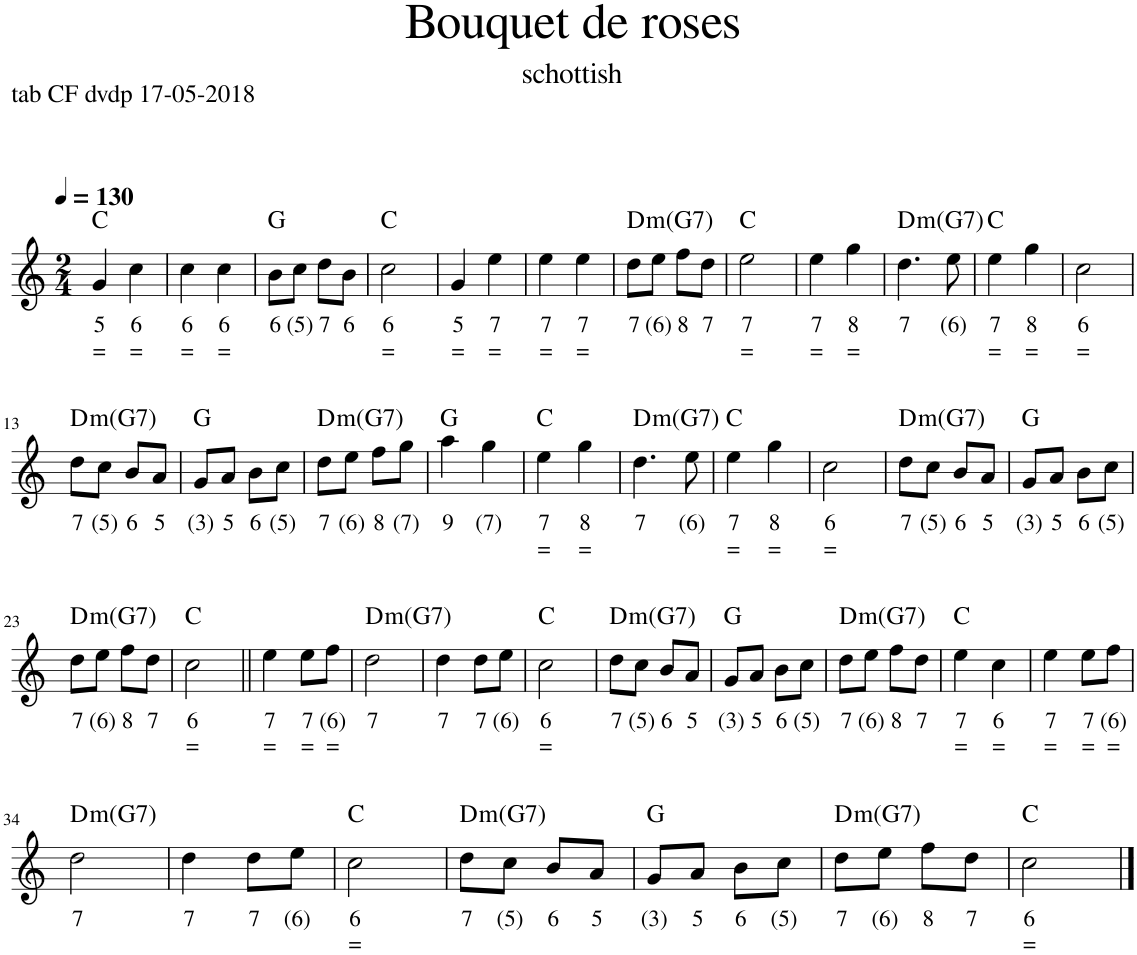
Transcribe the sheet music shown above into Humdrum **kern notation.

**kern	**text	**text	**harte
*part1	*part1	*part1	*part1
*staff1	*staff1	*staff1	*
*I"Accordeon	*	*	*
*I'Acc.	*	*	*
*clefG2	*	*	*
*k[]	*	*	*
*M2/4	*	*	*
*MM130	*	*	*
=1	=1	=1	=1
!	!LO:LY:b	!LO:LY:b	!
4g/	5	=	C:maj
!	!LO:LY:b	!LO:LY:b	!
4cc\	6	=	.
=2	=2	=2	=2
!	!LO:LY:b	!LO:LY:b	!
4cc\	6	=	.
!	!LO:LY:b	!LO:LY:b	!
4cc\	6	=	.
=3	=3	=3	=3
!	!LO:LY:b	!	!
8b\L	6	.	G:maj
!	!LO:LY:b	!	!
8cc\J	(5)	.	.
!	!LO:LY:b	!	!
8dd\L	7	.	.
!	!LO:LY:b	!	!
8b\J	6	.	.
=4	=4	=4	=4
!	!LO:LY:b	!LO:LY:b	!
2cc\	6	=	C:maj
=5	=5	=5	=5
!	!LO:LY:b	!LO:LY:b	!
4g/	5	=	.
!	!LO:LY:b	!LO:LY:b	!
4ee\	7	=	.
=6	=6	=6	=6
!	!LO:LY:b	!LO:LY:b	!
4ee\	7	=	.
!	!LO:LY:b	!LO:LY:b	!
4ee\	7	=	.
=7	=7	=7	=7
!	!LO:LY:b	!	!LO:H:kt=m
8dd\L	7	.	D:min
!	!LO:LY:b	!	!
8ee\J	(6)	.	.
!	!LO:LY:b	!	!
8ff\L	8	.	.
!	!LO:LY:b	!	!
8dd\J	7	.	.
=8	=8	=8	=8
!	!LO:LY:b	!LO:LY:b	!
2ee\	7	=	C:maj
=9	=9	=9	=9
!	!LO:LY:b	!LO:LY:b	!
4ee\	7	=	.
!	!LO:LY:b	!LO:LY:b	!
4gg\	8	=	.
=10	=10	=10	=10
!	!LO:LY:b	!	!LO:H:kt=m
4.dd\	7	.	D:min
!	!LO:LY:b	!	!
8ee\	(6)	.	.
=11	=11	=11	=11
!	!LO:LY:b	!LO:LY:b	!
4ee\	7	=	C:maj
!	!LO:LY:b	!LO:LY:b	!
4gg\	8	=	.
=12	=12	=12	=12
!	!LO:LY:b	!LO:LY:b	!
2cc\	6	=	.
!!LO:LB:g=z
=13	=13	=13	=13
!	!LO:LY:b	!	!LO:H:kt=m
8dd\L	7	.	D:min
!	!LO:LY:b	!	!
8cc\J	(5)	.	.
!	!LO:LY:b	!	!
8b/L	6	.	.
!	!LO:LY:b	!	!
8a/J	5	.	.
=14	=14	=14	=14
!	!LO:LY:b	!	!
8g/L	(3)	.	G:maj
!	!LO:LY:b	!	!
8a/J	5	.	.
!	!LO:LY:b	!	!
8b\L	6	.	.
!	!LO:LY:b	!	!
8cc\J	(5)	.	.
=15	=15	=15	=15
!	!LO:LY:b	!	!LO:H:kt=m
8dd\L	7	.	D:min
!	!LO:LY:b	!	!
8ee\J	(6)	.	.
!	!LO:LY:b	!	!
8ff\L	8	.	.
!	!LO:LY:b	!	!
8gg\J	(7)	.	.
=16	=16	=16	=16
!	!LO:LY:b	!	!
4aa\	9	.	G:maj
!	!LO:LY:b	!	!
4gg\	(7)	.	.
=17	=17	=17	=17
!	!LO:LY:b	!LO:LY:b	!
4ee\	7	=	C:maj
!	!LO:LY:b	!LO:LY:b	!
4gg\	8	=	.
=18	=18	=18	=18
!	!LO:LY:b	!	!LO:H:kt=m
4.dd\	7	.	D:min
!	!LO:LY:b	!	!
8ee\	(6)	.	.
=19	=19	=19	=19
!	!LO:LY:b	!LO:LY:b	!
4ee\	7	=	C:maj
!	!LO:LY:b	!LO:LY:b	!
4gg\	8	=	.
=20	=20	=20	=20
!	!LO:LY:b	!LO:LY:b	!
2cc\	6	=	.
=21	=21	=21	=21
!	!LO:LY:b	!	!LO:H:kt=m
8dd\L	7	.	D:min
!	!LO:LY:b	!	!
8cc\J	(5)	.	.
!	!LO:LY:b	!	!
8b/L	6	.	.
!	!LO:LY:b	!	!
8a/J	5	.	.
=22	=22	=22	=22
!	!LO:LY:b	!	!
8g/L	(3)	.	G:maj
!	!LO:LY:b	!	!
8a/J	5	.	.
!	!LO:LY:b	!	!
8b\L	6	.	.
!	!LO:LY:b	!	!
8cc\J	(5)	.	.
!!LO:LB:g=z
=23	=23	=23	=23
!	!LO:LY:b	!	!LO:H:kt=m
8dd\L	7	.	D:min
!	!LO:LY:b	!	!
8ee\J	(6)	.	.
!	!LO:LY:b	!	!
8ff\L	8	.	.
!	!LO:LY:b	!	!
8dd\J	7	.	.
=24	=24	=24	=24
!	!LO:LY:b	!LO:LY:b	!
2cc\	6	=	C:maj
=25||	=25||	=25||	=25||
!	!LO:LY:b	!LO:LY:b	!
4ee\	7	=	.
!	!LO:LY:b	!LO:LY:b	!
8ee\L	7	=	.
!	!LO:LY:b	!LO:LY:b	!
8ff\J	(6)	=	.
=26	=26	=26	=26
!	!LO:LY:b	!	!LO:H:kt=m
2dd\	7	.	D:min
=27	=27	=27	=27
!	!LO:LY:b	!	!
4dd\	7	.	.
!	!LO:LY:b	!	!
8dd\L	7	.	.
!	!LO:LY:b	!	!
8ee\J	(6)	.	.
=28	=28	=28	=28
!	!LO:LY:b	!LO:LY:b	!
2cc\	6	=	C:maj
=29	=29	=29	=29
!	!LO:LY:b	!	!LO:H:kt=m
8dd\L	7	.	D:min
!	!LO:LY:b	!	!
8cc\J	(5)	.	.
!	!LO:LY:b	!	!
8b/L	6	.	.
!	!LO:LY:b	!	!
8a/J	5	.	.
=30	=30	=30	=30
!	!LO:LY:b	!	!
8g/L	(3)	.	G:maj
!	!LO:LY:b	!	!
8a/J	5	.	.
!	!LO:LY:b	!	!
8b\L	6	.	.
!	!LO:LY:b	!	!
8cc\J	(5)	.	.
=31	=31	=31	=31
!	!LO:LY:b	!	!LO:H:kt=m
8dd\L	7	.	D:min
!	!LO:LY:b	!	!
8ee\J	(6)	.	.
!	!LO:LY:b	!	!
8ff\L	8	.	.
!	!LO:LY:b	!	!
8dd\J	7	.	.
=32	=32	=32	=32
!	!LO:LY:b	!LO:LY:b	!
4ee\	7	=	C:maj
!	!LO:LY:b	!LO:LY:b	!
4cc\	6	=	.
=33	=33	=33	=33
!	!LO:LY:b	!LO:LY:b	!
4ee\	7	=	.
!	!LO:LY:b	!LO:LY:b	!
8ee\L	7	=	.
!	!LO:LY:b	!LO:LY:b	!
8ff\J	(6)	=	.
!!LO:LB:g=z
=34	=34	=34	=34
!	!LO:LY:b	!	!LO:H:kt=m
2dd\	7	.	D:min
=35	=35	=35	=35
!	!LO:LY:b	!	!
4dd\	7	.	.
!	!LO:LY:b	!	!
8dd\L	7	.	.
!	!LO:LY:b	!	!
8ee\J	(6)	.	.
=36	=36	=36	=36
!	!LO:LY:b	!LO:LY:b	!
2cc\	6	=	C:maj
=37	=37	=37	=37
!	!LO:LY:b	!	!LO:H:kt=m
8dd\L	7	.	D:min
!	!LO:LY:b	!	!
8cc\J	(5)	.	.
!	!LO:LY:b	!	!
8b/L	6	.	.
!	!LO:LY:b	!	!
8a/J	5	.	.
=38	=38	=38	=38
!	!LO:LY:b	!	!
8g/L	(3)	.	G:maj
!	!LO:LY:b	!	!
8a/J	5	.	.
!	!LO:LY:b	!	!
8b\L	6	.	.
!	!LO:LY:b	!	!
8cc\J	(5)	.	.
=39	=39	=39	=39
!	!LO:LY:b	!	!LO:H:kt=m
8dd\L	7	.	D:min
!	!LO:LY:b	!	!
8ee\J	(6)	.	.
!	!LO:LY:b	!	!
8ff\L	8	.	.
!	!LO:LY:b	!	!
8dd\J	7	.	.
=40	=40	=40	=40
!	!LO:LY:b	!LO:LY:b	!
2cc\	6	=	C:maj
==	==	==	==
*-	*-	*-	*-
